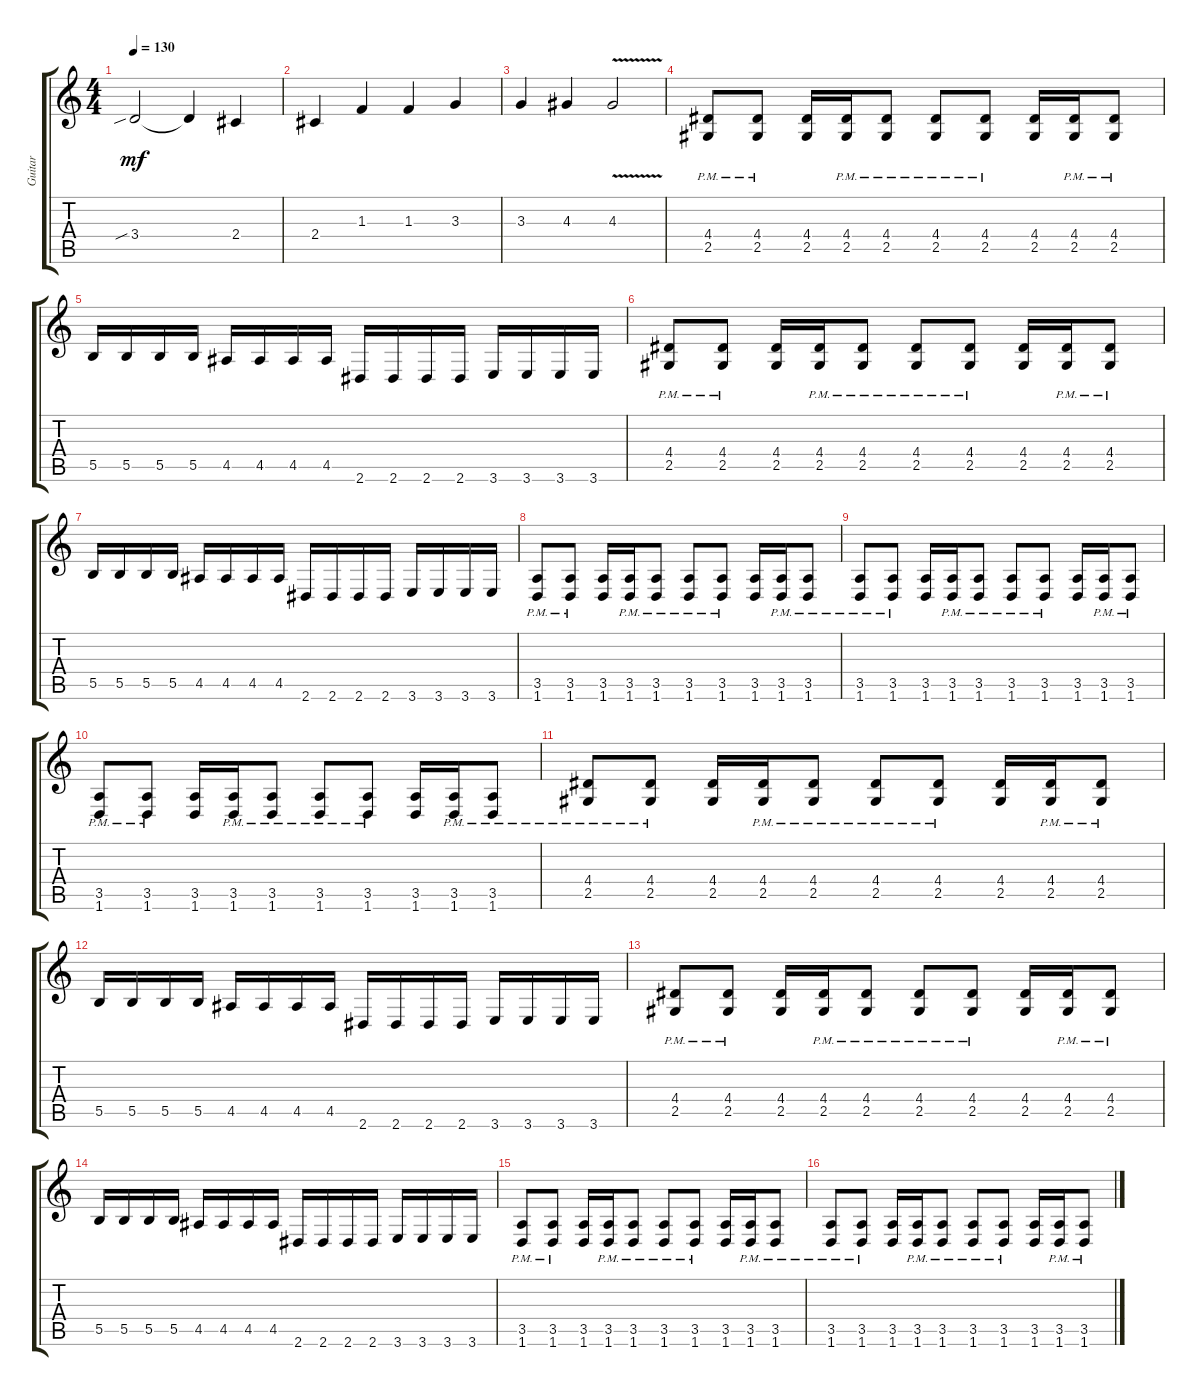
\track ("Guitar" "Guitar") {instrument distortionguitar}
\staff {score tabs}
\tuning (Db4 Ab3 E3 B2 Gb2 Db2) {hide}
\ts (4 4)
\tempo 130
\clef g2
\ks c
3.4{sib}.2{dy mf} 3.4{t}.4 2.4.4 |
2.4.4 1.3.4 1.3.4 3.3.4 |
3.3.4 4.3.4 4.3{v}.2 |
(4.4{pm} 2.5{pm}).8 (4.4{pm} 2.5{pm}).8 (4.4 2.5).16 (4.4{pm} 2.5{pm}).16 (4.4{pm} 2.5{pm}).8 (4.4{pm} 2.5{pm}).8 (4.4{pm} 2.5{pm}).8 (4.4 2.5).16 (4.4{pm} 2.5{pm}).16 (4.4{pm} 2.5{pm}).8 |
5.5.16 5.5.16 5.5.16 5.5.16 4.5.16 4.5.16 4.5.16 4.5.16 2.6.16 2.6.16 2.6.16 2.6.16 3.6.16 3.6.16 3.6.16 3.6.16 |
(4.4{pm} 2.5{pm}).8 (4.4{pm} 2.5{pm}).8 (4.4 2.5).16 (4.4{pm} 2.5{pm}).16 (4.4{pm} 2.5{pm}).8 (4.4{pm} 2.5{pm}).8 (4.4{pm} 2.5{pm}).8 (4.4 2.5).16 (4.4{pm} 2.5{pm}).16 (4.4{pm} 2.5{pm}).8 |
5.5.16 5.5.16 5.5.16 5.5.16 4.5.16 4.5.16 4.5.16 4.5.16 2.6.16 2.6.16 2.6.16 2.6.16 3.6.16 3.6.16 3.6.16 3.6.16 |
(3.5{pm} 1.6).8 (3.5{pm} 1.6).8 (3.5 1.6).16 (3.5{pm} 1.6).16 (3.5{pm} 1.6).8 (3.5{pm} 1.6).8 (3.5{pm} 1.6).8 (3.5 1.6).16 (3.5{pm} 1.6).16 (3.5{pm} 1.6).8 |
(3.5{pm} 1.6).8 (3.5{pm} 1.6).8 (3.5 1.6).16 (3.5{pm} 1.6).16 (3.5{pm} 1.6).8 (3.5{pm} 1.6).8 (3.5{pm} 1.6).8 (3.5 1.6).16 (3.5{pm} 1.6).16 (3.5{pm} 1.6).8 |
(3.5{pm} 1.6).8 (3.5{pm} 1.6).8 (3.5 1.6).16 (3.5{pm} 1.6).16 (3.5{pm} 1.6).8 (3.5{pm} 1.6).8 (3.5{pm} 1.6).8 (3.5 1.6).16 (3.5{pm} 1.6).16 (3.5{pm} 1.6).8 |
(4.4{pm} 2.5{pm}).8 (4.4{pm} 2.5{pm}).8 (4.4 2.5).16 (4.4{pm} 2.5{pm}).16 (4.4{pm} 2.5{pm}).8 (4.4{pm} 2.5{pm}).8 (4.4{pm} 2.5{pm}).8 (4.4 2.5).16 (4.4{pm} 2.5{pm}).16 (4.4{pm} 2.5{pm}).8 |
5.5.16 5.5.16 5.5.16 5.5.16 4.5.16 4.5.16 4.5.16 4.5.16 2.6.16 2.6.16 2.6.16 2.6.16 3.6.16 3.6.16 3.6.16 3.6.16 |
(4.4{pm} 2.5{pm}).8 (4.4{pm} 2.5{pm}).8 (4.4 2.5).16 (4.4{pm} 2.5{pm}).16 (4.4{pm} 2.5{pm}).8 (4.4{pm} 2.5{pm}).8 (4.4{pm} 2.5{pm}).8 (4.4 2.5).16 (4.4{pm} 2.5{pm}).16 (4.4{pm} 2.5{pm}).8 |
5.5.16 5.5.16 5.5.16 5.5.16 4.5.16 4.5.16 4.5.16 4.5.16 2.6.16 2.6.16 2.6.16 2.6.16 3.6.16 3.6.16 3.6.16 3.6.16 |
(3.5{pm} 1.6).8 (3.5{pm} 1.6).8 (3.5 1.6).16 (3.5{pm} 1.6).16 (3.5{pm} 1.6).8 (3.5{pm} 1.6).8 (3.5{pm} 1.6).8 (3.5 1.6).16 (3.5{pm} 1.6).16 (3.5{pm} 1.6).8 |
(3.5{pm} 1.6).8 (3.5{pm} 1.6).8 (3.5 1.6).16 (3.5{pm} 1.6).16 (3.5{pm} 1.6).8 (3.5{pm} 1.6).8 (3.5{pm} 1.6).8 (3.5 1.6).16 (3.5{pm} 1.6).16 (3.5{pm} 1.6).8
